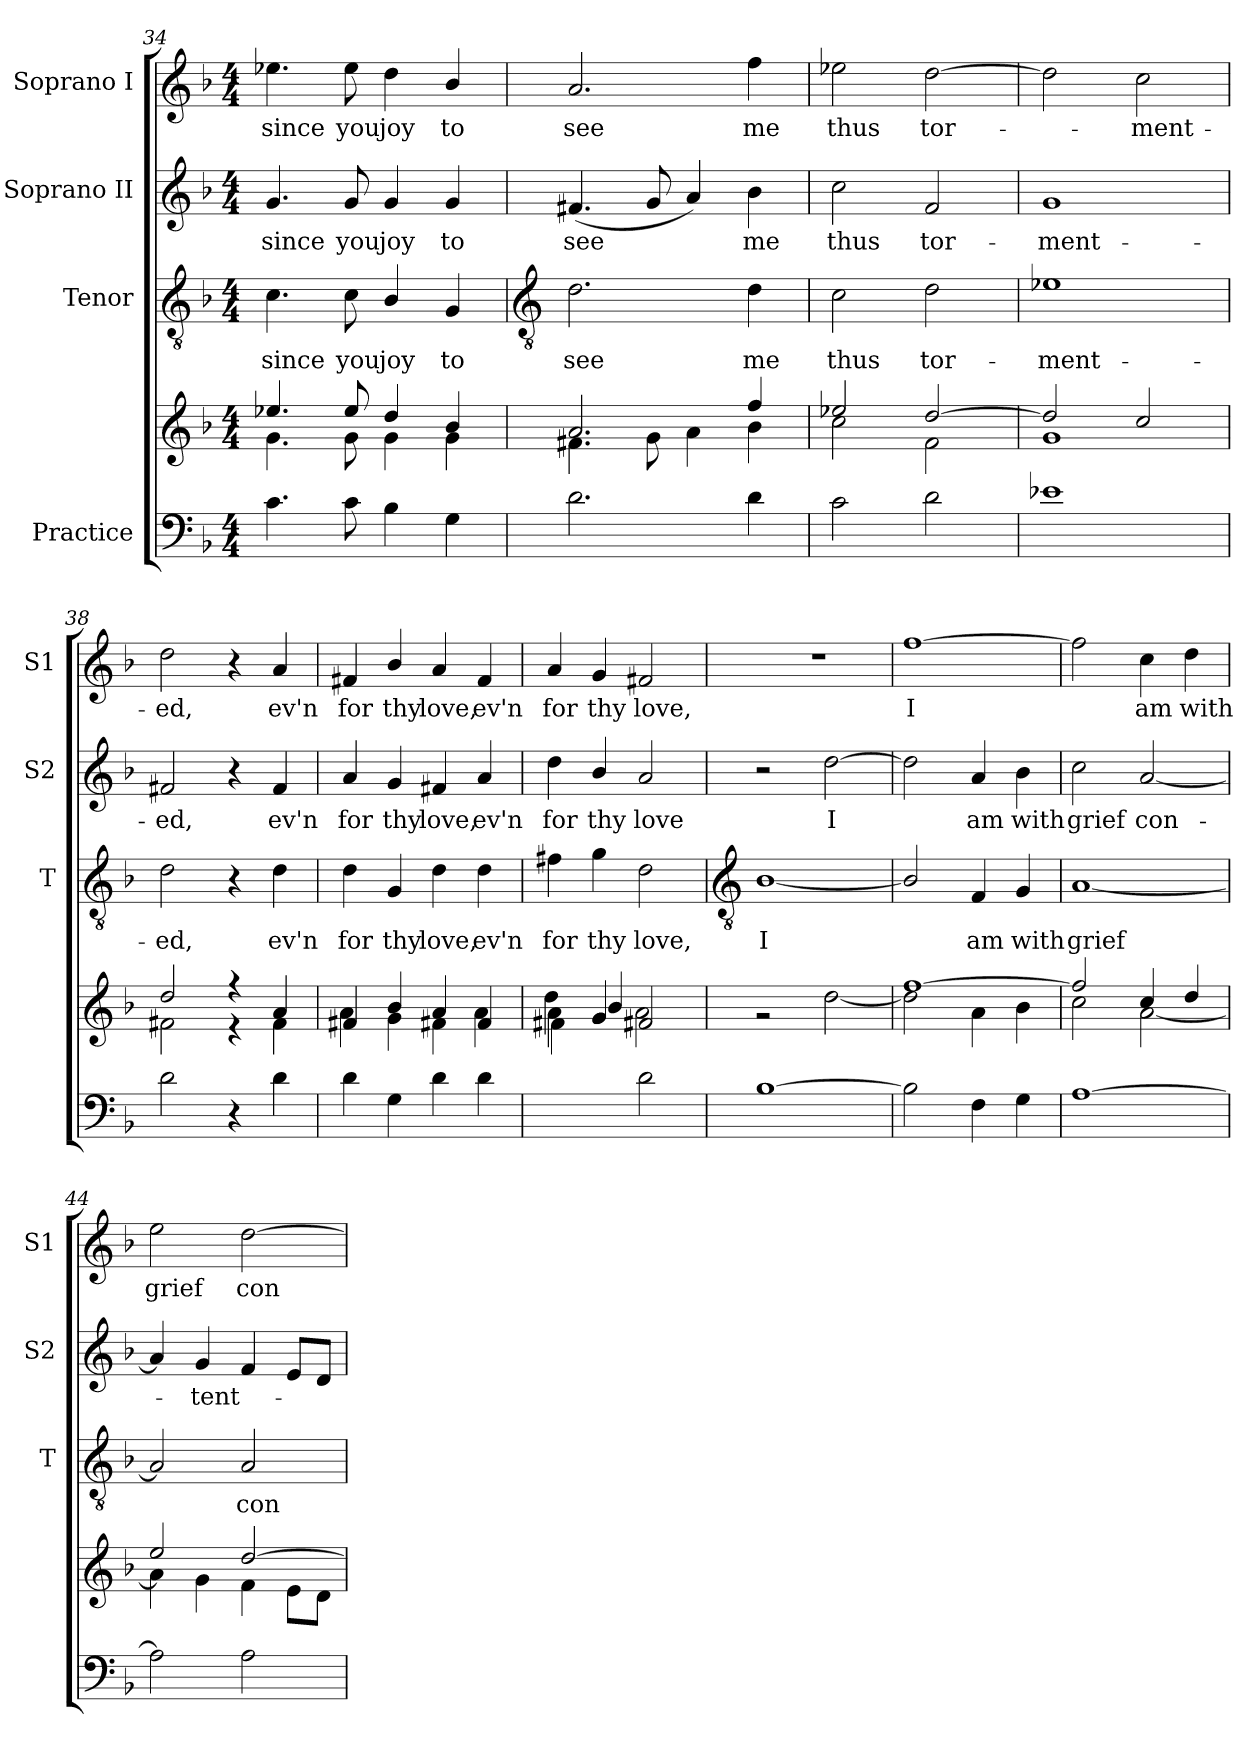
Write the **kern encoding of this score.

**kern	**kern	**kern	**text	**kern	**text	**kern	**text
*part4	*part4	*part3	*part3	*part2	*part2	*part1	*part1
*staff5	*staff4	*staff3	*staff3	*staff2	*staff2	*staff1	*staff1
*I"Practice	*	*I"Tenor	*	*I"Soprano II	*	*I"Soprano I	*
*	*	*I'T	*	*I'S2	*	*I'S1	*
*clefF4	*clefG2	*clefGv2	*	*clefG2	*	*clefG2	*
*k[b-]	*k[b-]	*k[b-]	*	*k[b-]	*	*k[b-]	*
*F:	*F:	*F:	*	*F:	*	*F:	*
*M4/4	*M4/4	*M4/4	*	*M4/4	*	*M4/4	*
=34	=34	=34	=34	=34	=34	=34	=34
*	*^	*	*	*	*	*	*
!	!	!	!	!LO:LY:b	!	!LO:LY:b	!	!LO:LY:b
4.c	4.ee-X	4.g\	4.c	since	4.g	since	4.ee-X	since
!	!	!	!	!LO:LY:b	!	!LO:LY:b	!	!LO:LY:b
8c	8ee-	8g\	8c	you	8g	you	8ee-	you
!	!	!	!	!LO:LY:b	!	!LO:LY:b	!	!LO:LY:b
4B-\	4dd	4g\	4B-/	joy	4g	joy	4dd	joy
!	!	!	!	!LO:LY:b	!	!LO:LY:b	!	!LO:LY:b
4G	4b-/	4g	4G	to	4g	to	4b-/	to
!!LO:LB:g=z
=35	=35	=35	=35	=35	=35	=35	=35	=35
*	*	*	*clefGv2	*	*	*	*	*
!	!	!	!	!LO:LY:b	!	!LO:LY:b	!	!LO:LY:b
2.d	2.a	4.f#X\	2.d	see	(<4.f#X	see	2.a	see
.	.	8g\	.	.	8g	.	.	.
.	.	4a\	.	.	4a)	.	.	.
!	!	!	!	!LO:LY:b	!	!LO:LY:b	!	!LO:LY:b
4d	4ff	4b-	4d	me	4b-	me	4ff	me
=36	=36	=36	=36	=36	=36	=36	=36	=36
!	!	!	!	!LO:LY:b	!	!LO:LY:b	!	!LO:LY:b
2c	2ee-X	2cc	2c	thus	2cc	thus	2ee-X	thus
!	!	!	!	!LO:LY:b	!	!LO:LY:b	!	!LO:LY:b
2d	[2dd/	2f	2d	tor-	2f	tor-	[2dd	tor-
=37	=37	=37	=37	=37	=37	=37	=37	=37
!	!	!	!	!LO:LY:b	!	!LO:LY:b	!	!
1e-X	2dd/]	1g	1e-X	-ment-	1g	-ment-	2dd]	.
!	!	!	!	!	!	!	!	!LO:LY:b
.	2cc/	.	.	.	.	.	2cc	ment-
=38	=38	=38	=38	=38	=38	=38	=38	=38
!	!	!	!	!LO:LY:b	!	!LO:LY:b	!	!LO:LY:b
2d	2dd/	2f#X	2d	-ed,	2f#X	-ed,	2dd	-ed,
4r	4r	4r	4r	.	4r	.	4r	.
!	!	!	!	!LO:LY:b	!	!LO:LY:b	!	!LO:LY:b
4d	4a	4f#	4d	ev'n	4f#	ev'n	4a	ev'n
=39	=39	=39	=39	=39	=39	=39	=39	=39
!	!	!	!	!LO:LY:b	!	!LO:LY:b	!	!LO:LY:b
4d	4f#X	4a	4d	for	4a	for	4f#X	for
!	!	!	!	!LO:LY:b	!	!LO:LY:b	!	!LO:LY:b
4G	4b-/	4g	4G	thy	4g	thy	4b-/	thy
!	!	!	!	!LO:LY:b	!	!LO:LY:b	!	!LO:LY:b
4d	4a	4f#X	4d	love,	4f#X	love,	4a	love,
!	!	!	!	!LO:LY:b	!	!LO:LY:b	!	!LO:LY:b
4d	4f#	4a	4d	ev'n	4a	ev'n	4f#	ev'n
=40	=40	=40	=40	=40	=40	=40	=40	=40
*	*	*^	*	*	*	*	*	*
!	!	!	!	!	!LO:LY:b	!	!LO:LY:b	!	!LO:LY:b
2ryy	4a\	4dd	4f#X\	4f#X	for	4dd	for	4a	for
!	!	!	!	!	!LO:LY:b	!	!LO:LY:b	!	!LO:LY:b
.	4g	4b-/	4g	4g	thy	4b-/	thy	4g	thy
!	!	!	!	!	!LO:LY:b	!	!LO:LY:b	!	!LO:LY:b
2d	2f#X	2a	2ryy	2d	love,	2a	love	2f#X	love,
*	*v	*v	*v	*	*	*	*	*	*
!!LO:LB:g=z
=41	=41	=41	=41	=41	=41	=41	=41
*	*	*clefGv2	*	*	*	*	*
*	*^	*	*	*	*	*	*
*	*	*^	*	*	*	*	*	*
!	!	!	!	!	!LO:LY:b	!	!	!	!
*	*	*v	*v	*	*	*	*	*	*
[1B-\	1ryy	2r	[1B-/	I	2r	.	1r	.
!	!	!	!	!	!	!LO:LY:b	!	!
.	.	[2dd\	.	.	[2dd	I	.	.
=42	=42	=42	=42	=42	=42	=42	=42	=42
!	!	!	!	!	!	!	!	!LO:LY:b
2B-\]	[1ff	2dd\]	2B-/]	.	2dd]	.	[1ff	I
!	!	!	!	!LO:LY:b	!	!LO:LY:b	!	!
4F\	.	4a\	4F	am	4a	am	.	.
!	!	!	!	!LO:LY:b	!	!LO:LY:b	!	!
4G\	.	4b-\	4G	with	4b-	with	.	.
=43	=43	=43	=43	=43	=43	=43	=43	=43
!	!	!	!	!LO:LY:b	!	!LO:LY:b	!	!
[1A\	2ff]	2cc\	[1A	grief	2cc	grief	2ff]	.
!	!	!	!	!	!	!LO:LY:b	!	!LO:LY:b
.	4cc/	[2a\	.	.	[2a	con-	4cc	am
!	!	!	!	!	!	!	!	!LO:LY:b
.	4dd/	.	.	.	.	.	4dd	with
=44	=44	=44	=44	=44	=44	=44	=44	=44
!	!	!	!	!	!	!	!	!LO:LY:b
2A\]	2ee/	4a\]	2A]	.	4a]	.	2ee	grief
!	!	!	!	!	!	!LO:LY:b	!	!
.	.	4g\	.	.	4g	tent-	.	.
!	!	!	!	!LO:LY:b	!	!	!	!LO:LY:b
2A\	[2dd/	4f\	2A	con-	4f	.	[2dd	con-
.	.	8e\L	.	.	8eL	.	.	.
.	.	8d\J	.	.	8dJ	.	.	.
*	*v	*v	*	*	*	*	*	*
=	=	=	=	=	=	=	=
*-	*-	*-	*-	*-	*-	*-	*-
